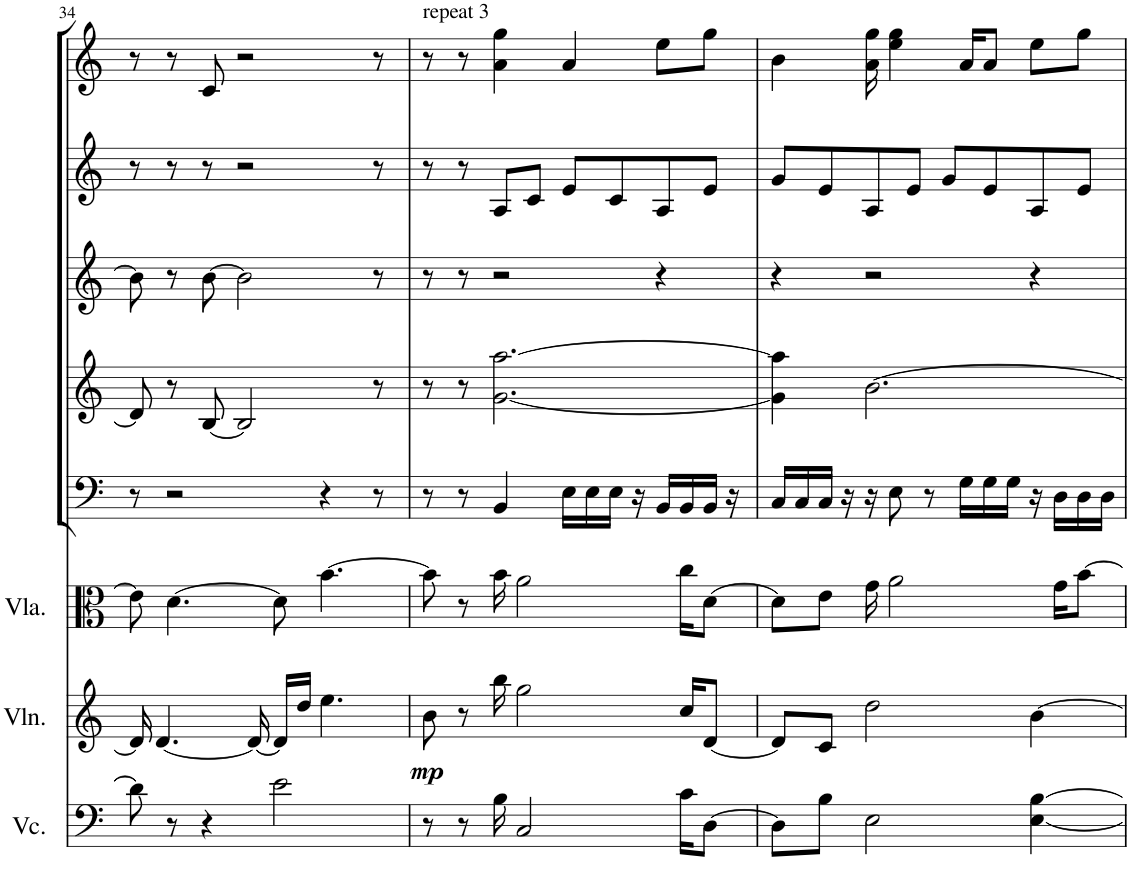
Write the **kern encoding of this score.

**kern	**kern	**dynam	**kern	**kern	**kern	**kern	**kern	**kern
*part8	*part7	*part7	*part6	*part5	*part4	*part3	*part2	*part1
*staff8	*staff7	*staff7	*staff6	*staff5	*staff4	*staff3	*staff2	*staff1
*I"Violoncello	*I"Violin	*	*I"Viola	*I"Bassoon	*I"Horn in F	*I"Bb Clarinet	*I"Oboe	*I"Flute
*I'Vc.	*I'Vln.	*	*I'Vla.	*I'Bsn	*I'Hn	*I'Cl	*I'Ob	*I'Fl
!!LO:PB:g=z
*clefF4	*clefG2	*	*clefC3	*clefF4	*clefG2	*clefG2	*clefG2	*clefG2
*	*	*	*	*	*ITrd4c7	*ITrd1c2	*	*
*k[]	*k[]	*	*k[]	*k[]	*k[]	*k[]	*k[]	*k[]
*M4/4	*M4/4	*	*M4/4	*M4/4	*M4/4	*M4/4	*M4/4	*M4/4
=34	=34	=34	=34	=34	=34	=34	=34	=34
8d\]	16d/]	.	8e\]	8r	8d/]	8b\]	8r	8r
.	[4.d/	.	.	.	.	.	.	.
8r	.	.	[4.d\	2r	8r	8r	8r	8r
4r	.	.	.	.	[8B/	[8b\	8r	8c/
.	.	.	.	.	2B/]	2b\]	2r	2r
.	16d/_	.	.	.	.	.	.	.
2e\	16d/LL]	.	8d\]	.	.	.	.	.
.	16dd/JJ	.	.	.	.	.	.	.
.	4.ee\	.	[4.b\	4r	.	.	.	.
.	.	.	.	8r	8r	8r	8r	8r
=35	=35	=35	=35	=35	=35	=35	=35	=35
!	!	!	!	!	!	!	!	!LO:TX:a:t=repeat 3
!	!	!LO:DY:b	!	!	!	!	!	!
8r	8b\	mp	8b\]	8r	8r	8r	8r	8r
8r	8r	.	8r	8r	8r	8r	8r	8r
16B\	16bb\	.	16b\	4BB/	[2.g\ [2.aa\	2r	8A/L	4a\ 4gg\
2C/	2gg\	.	2a\	.	.	.	.	.
.	.	.	.	.	.	.	8c/J	.
.	.	.	.	16E\LL	.	.	8e/L	4a/
.	.	.	.	16E\	.	.	.	.
.	.	.	.	16E\JJ	.	.	8c/	.
.	.	.	.	16r	.	.	.	.
.	.	.	.	16BB/LL	.	4r	8A/	8ee\L
16c\KL	16cc/KL	.	16cc\KL	16BB/	.	.	.	.
[8D\J	[8d/J	.	[8d\J	16BB/JJ	.	.	8e/J	8gg\J
.	.	.	.	16r	.	.	.	.
=36	=36	=36	=36	=36	=36	=36	=36	=36
8D\L]	8d/L]	.	8d\L]	16C/LL	4g\] 4aa\]	4r	8g/L	4b\
.	.	.	.	16C/	.	.	.	.
8B\J	8c/J	.	8e\J	16C/JJ	.	.	8e/	.
.	.	.	.	16r	.	.	.	.
2E\	2dd\	.	16g\	16r	[2.b\	2r	8A/	16a\ 16gg\
.	.	.	2a\	8E\	.	.	.	4ee\ 4gg\
.	.	.	.	.	.	.	8e/J	.
.	.	.	.	8r	.	.	.	.
.	.	.	.	.	.	.	8g/L	.
.	.	.	.	16G\LL	.	.	.	16a/KL
.	.	.	.	16G\	.	.	8e/	8a/J
.	.	.	.	16G\JJ	.	.	.	.
[4E\ [4B\	[4b\	.	.	16r	.	4r	8A/	8ee\L
.	.	.	16g\KL	16D\LL	.	.	.	.
.	.	.	[8b\J	16D\	.	.	8e/J	8gg\J
.	.	.	.	16D\JJ	.	.	.	.
=	=	=	=	=	=	=	=	=
*-	*-	*-	*-	*-	*-	*-	*-	*-
